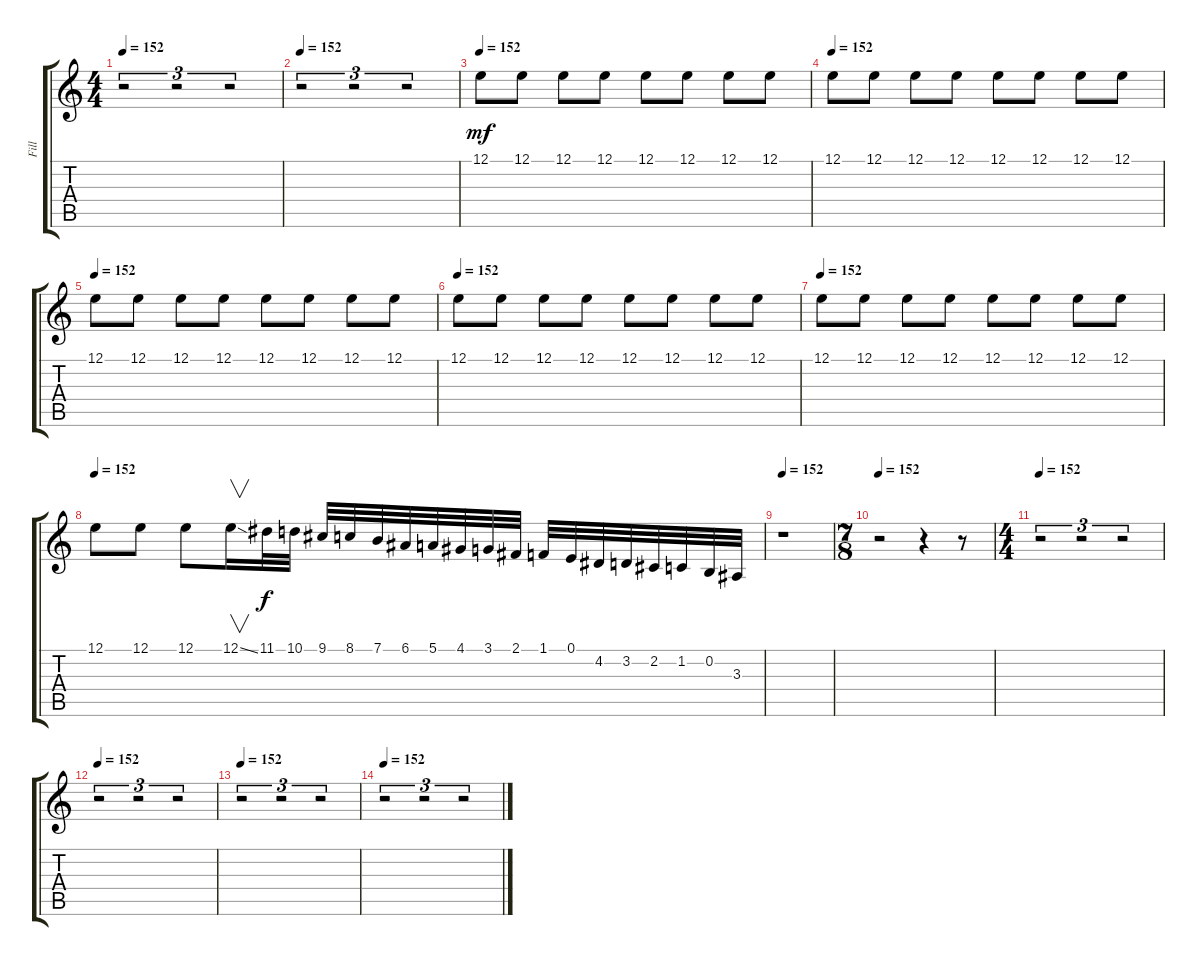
\track ("Fill" "Fill") {instrument percussiveorgan}
\staff {score tabs}
\tuning (E4 B3 G3 D3 A2 E2) {hide}
\ts (4 4)
\tempo 152
\clef g2
\ks c
r.2{tu (3 2) dy ff} r.2{tu (3 2)} r.2{tu (3 2)} |
\tempo 152
r.2{tu (3 2)} r.2{tu (3 2)} r.2{tu (3 2)} |
\tempo 152
12.1.8{dy mf instrument brightacousticpiano} 12.1.8{instrument brightacousticpiano} 12.1.8 12.1.8 12.1.8 12.1.8 12.1.8{instrument brightacousticpiano} 12.1.8 |
\tempo 152
12.1.8{instrument brightacousticpiano} 12.1.8{instrument brightacousticpiano} 12.1.8 12.1.8 12.1.8 12.1.8 12.1.8{instrument brightacousticpiano} 12.1.8 |
\tempo 152
12.1.8{instrument brightacousticpiano} 12.1.8{instrument brightacousticpiano} 12.1.8 12.1.8 12.1.8 12.1.8 12.1.8{instrument brightacousticpiano} 12.1.8 |
\tempo 152
12.1.8{instrument brightacousticpiano} 12.1.8{instrument brightacousticpiano} 12.1.8 12.1.8 12.1.8 12.1.8 12.1.8{instrument brightacousticpiano} 12.1.8 |
\tempo 152
12.1.8{instrument brightacousticpiano} 12.1.8{instrument brightacousticpiano} 12.1.8 12.1.8 12.1.8 12.1.8 12.1.8{instrument brightacousticpiano} 12.1.8 |
\tempo 152
12.1.8{instrument brightacousticpiano} 12.1.8 12.1.8 12.1{ss}.16{v instrument brightacousticpiano} 11.1.32{dy f} 10.1.32 9.1.32 8.1.32 7.1.32 6.1.32 5.1.32 4.1.32 3.1.32 2.1.32 1.1.32 0.1.32 4.2.32 3.2.32 2.2.32 1.2.32 0.2.32 3.3.32 |
\tempo 152
r.1 |
\ts (7 8)
\tempo 152
r.2 r.4 r.8 |
\ts (4 4)
\tempo 152
r.2{tu (3 2)} r.2{tu (3 2)} r.2{tu (3 2)} |
\tempo 152
r.2{tu (3 2)} r.2{tu (3 2)} r.2{tu (3 2)} |
\tempo 152
r.2{tu (3 2)} r.2{tu (3 2)} r.2{tu (3 2)} |
\tempo 152
r.2{tu (3 2)} r.2{tu (3 2)} r.2{tu (3 2)}
